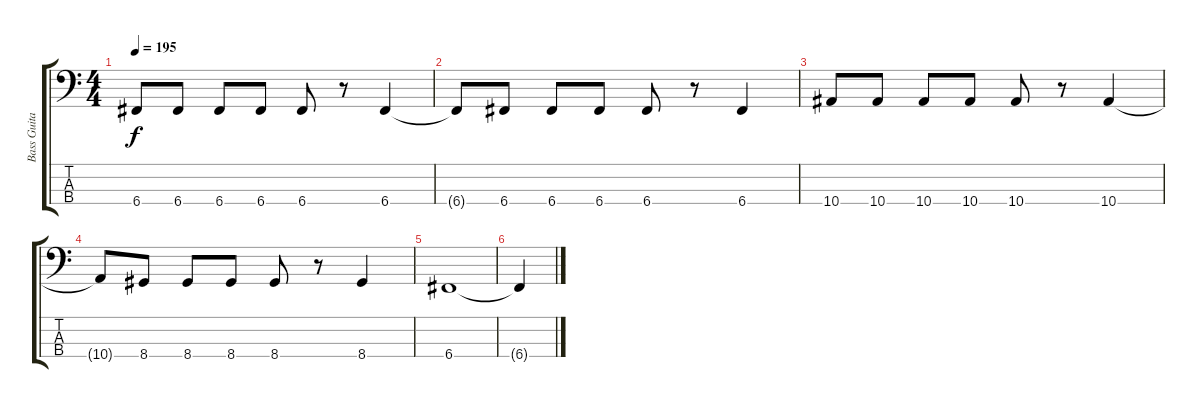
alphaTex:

\track ("Bass Guitar" "Bass Guita") {instrument electricbasspick}
\staff {score tabs}
\tuning (F2 C2 G1 C1) {hide}
\ts (4 4)
\tempo 195
\clef f4
\ks c
6.4.8{dy f} 6.4.8 6.4.8 6.4.8 6.4.8 r.8 6.4.4 |
6.4{t}.8 6.4.8 6.4.8 6.4.8 6.4.8 r.8 6.4.4 |
10.4.8 10.4.8 10.4.8 10.4.8 10.4.8 r.8 10.4.4 |
10.4{t}.8 8.4.8 8.4.8 8.4.8 8.4.8 r.8 8.4.4 |
6.4.1 |
6.4{t}.4
